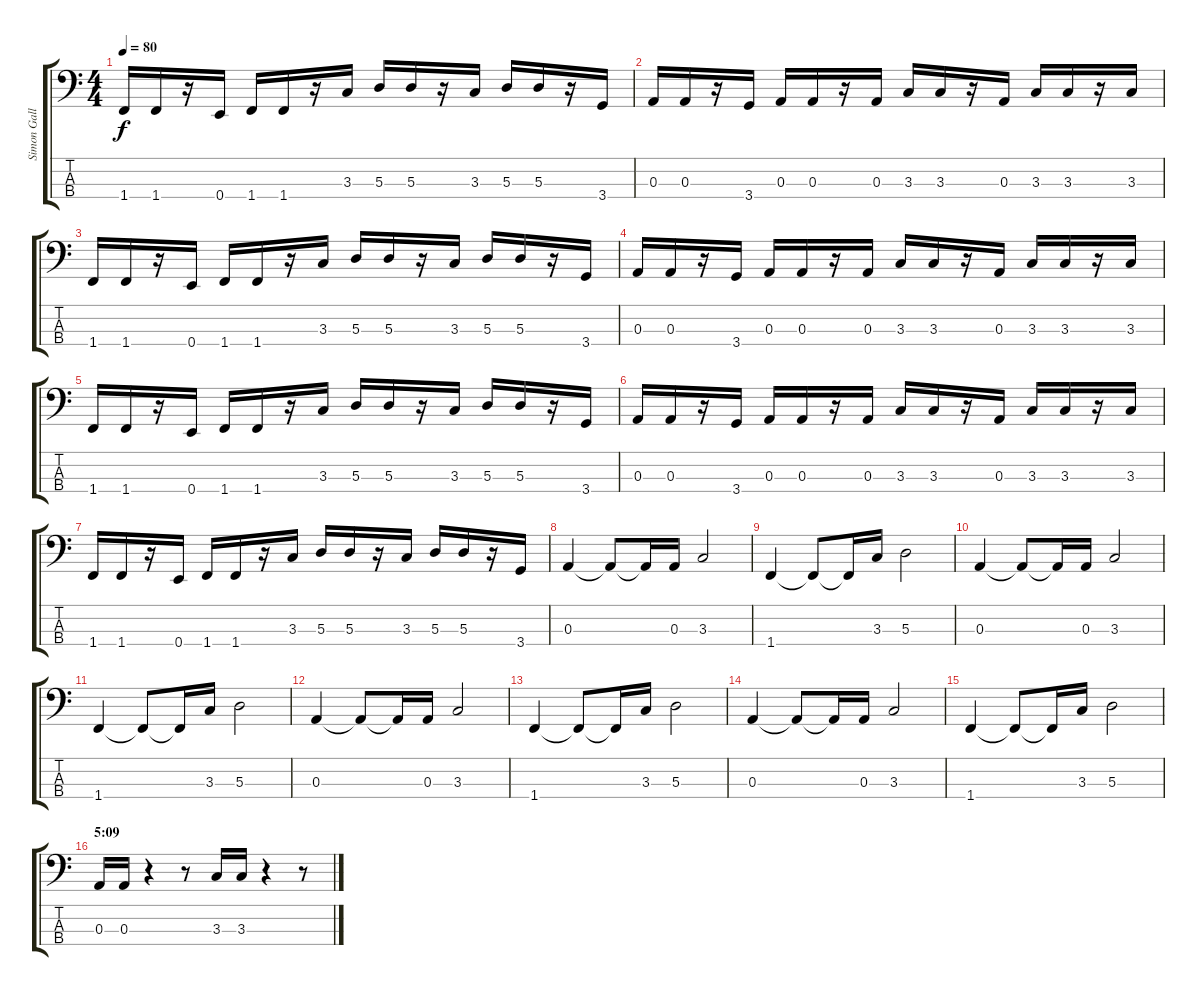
\track ("Simon Gallup (bass)" "Simon Gall") {instrument electricbasspick}
\staff {score tabs}
\tuning (G2 D2 A1 E1) {hide}
\ts (4 4)
\tempo 80
\clef f4
\ks c
1.4.16{dy f} 1.4.16 r.16 0.4.16 1.4.16 1.4.16 r.16 3.3.16 5.3.16 5.3.16 r.16 3.3.16 5.3.16 5.3.16 r.16 3.4.16 |
0.3.16 0.3.16 r.16 3.4.16 0.3.16 0.3.16 r.16 0.3.16 3.3.16 3.3.16 r.16 0.3.16 3.3.16 3.3.16 r.16 3.3.16 |
1.4.16 1.4.16 r.16 0.4.16 1.4.16 1.4.16 r.16 3.3.16 5.3.16 5.3.16 r.16 3.3.16 5.3.16 5.3.16 r.16 3.4.16 |
0.3.16 0.3.16 r.16 3.4.16 0.3.16 0.3.16 r.16 0.3.16 3.3.16 3.3.16 r.16 0.3.16 3.3.16 3.3.16 r.16 3.3.16 |
1.4.16 1.4.16 r.16 0.4.16 1.4.16 1.4.16 r.16 3.3.16 5.3.16 5.3.16 r.16 3.3.16 5.3.16 5.3.16 r.16 3.4.16 |
0.3.16 0.3.16 r.16 3.4.16 0.3.16 0.3.16 r.16 0.3.16 3.3.16 3.3.16 r.16 0.3.16 3.3.16 3.3.16 r.16 3.3.16 |
1.4.16 1.4.16 r.16 0.4.16 1.4.16 1.4.16 r.16 3.3.16 5.3.16 5.3.16 r.16 3.3.16 5.3.16 5.3.16 r.16 3.4.16 |
0.3.4 0.3{t}.8 0.3{t}.16 0.3.16 3.3.2 |
1.4.4 1.4{t}.8 1.4{t}.16 3.3.16 5.3.2 |
0.3.4 0.3{t}.8 0.3{t}.16 0.3.16 3.3.2 |
1.4.4 1.4{t}.8 1.4{t}.16 3.3.16 5.3.2 |
0.3.4 0.3{t}.8 0.3{t}.16 0.3.16 3.3.2 |
1.4.4 1.4{t}.8 1.4{t}.16 3.3.16 5.3.2 |
0.3.4 0.3{t}.8 0.3{t}.16 0.3.16 3.3.2 |
1.4.4 1.4{t}.8 1.4{t}.16 3.3.16 5.3.2 |
\section ("" "5:09")
0.3.16 0.3.16 r.4 r.8 3.3.16 3.3.16 r.4 r.8
